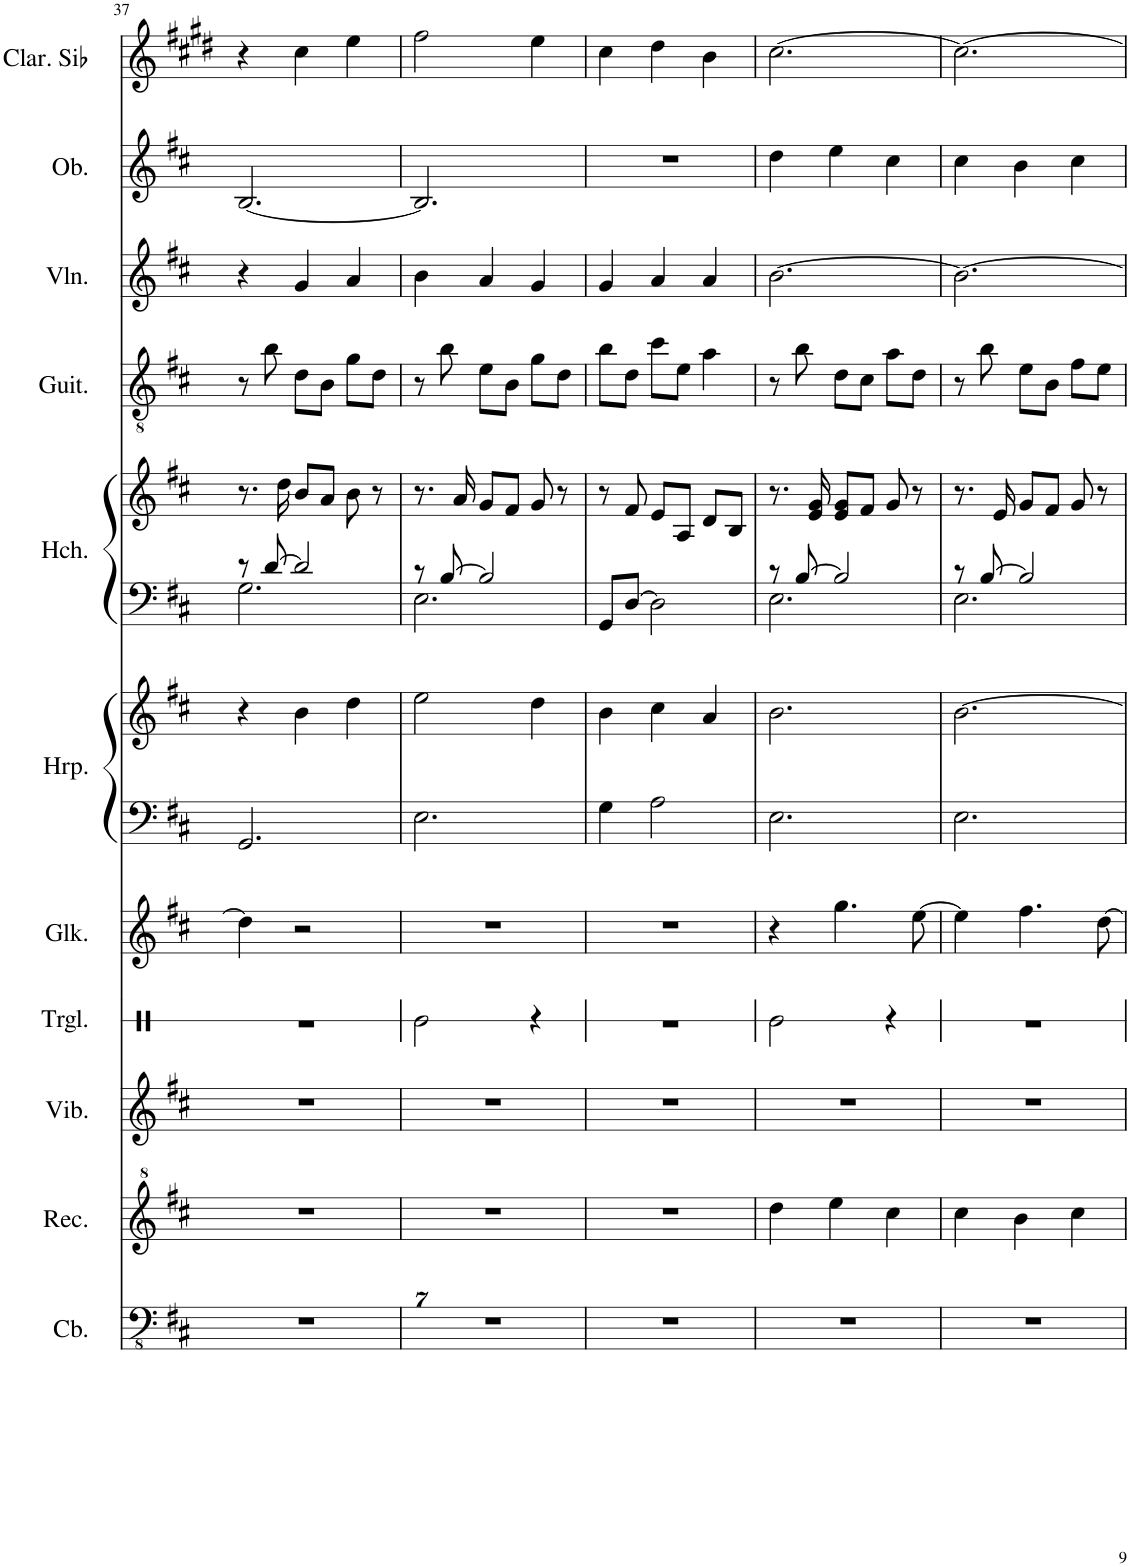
**kern	**kern	**kern	**kern	**kern	**kern	**kern	**kern	**kern	**kern	**kern	**kern	**kern
*part11	*part10	*part9	*part8	*part7	*part6	*part6	*part5	*part5	*part4	*part3	*part2	*part1
*staff13	*staff12	*staff11	*staff10	*staff9	*staff8	*staff7	*staff6	*staff5	*staff4	*staff3	*staff2	*staff1
*I"コントラバス	*I"リコーダー	*I"ビブラフォン	*I"トライアングル	*I"グロッケンシュピール	*I"ハープ	*	*I"ハープシーコード	*	*I"アコースティックギター	*I"ヴァイオリン	*I"オーボエ	*I"Clarinette en Sib
*	*	*	*	*	*	*	*	*	*	*	*	*I'Clar. Sib
!!LO:PB:g=z
*clefFv4	*clefG^2	*clefG2	*clefX	*clefG2	*clefF4	*clefG2	*clefF4	*clefG2	*clefGv2	*clefG2	*clefG2	*clefG2
*Trd7c12	*	*	*	*Trd-14c-24	*	*	*	*	*	*	*	*Trd1c2
*k[f#c#]	*k[f#c#]	*k[f#c#]	*k[]	*k[f#c#]	*k[f#c#]	*k[f#c#]	*k[f#c#]	*k[f#c#]	*k[f#c#]	*k[f#c#]	*k[f#c#]	*k[f#c#g#d#]
*M3/4	*M3/4	*M3/4	*M3/4	*M3/4	*M3/4	*M3/4	*M3/4	*M3/4	*M3/4	*M3/4	*M3/4	*M3/4
=37	=37	=37	=37	=37	=37	=37	=37	=37	=37	=37	=37	=37
*	*	*	*	*	*	*	*^	*	*	*	*	*
2.r	2.r	2.r	2.r	4dd\]	2.GG/	4r	8r	2.G\	8.r	8r	4r	[2.B/	4r
.	.	.	.	.	.	.	[8d/	.	.	8b\	.	.	.
.	.	.	.	.	.	.	.	.	16dd\	.	.	.	.
.	.	.	.	2r	.	4b\	2d/]	.	8b/L	8d\L	4g/	.	4cc#\
.	.	.	.	.	.	.	.	.	8a/J	8B\J	.	.	.
.	.	.	.	.	.	4dd\	.	.	8b\	8g\L	4a/	.	4ee\
.	.	.	.	.	.	.	.	.	8r	8d\J	.	.	.
=38	=38	=38	=38	=38	=38	=38	=38	=38	=38	=38	=38	=38	=38
2.r	2.r	2.r	2Re\	2.r	2.E\	2ee\	8r	2.E\	8.r	8r	4b\	2.B/]	2ff#\
.	.	.	.	.	.	.	[8B/	.	.	8b\	.	.	.
.	.	.	.	.	.	.	.	.	16a/	.	.	.	.
.	.	.	.	.	.	.	2B/]	.	8g/L	8e\L	4a/	.	.
.	.	.	.	.	.	.	.	.	8f#/J	8B\J	.	.	.
.	.	.	4r	.	.	4dd\	.	.	8g/	8g\L	4g/	.	4ee\
.	.	.	.	.	.	.	.	.	8r	8d\J	.	.	.
*	*	*	*	*	*	*	*v	*v	*	*	*	*	*
=39	=39	=39	=39	=39	=39	=39	=39	=39	=39	=39	=39	=39
2.r	2.r	2.r	2.r	2.r	4G\	4b\	8GG/L	8r	8b\L	4g/	2.r	4cc#\
.	.	.	.	.	.	.	[8D/J	8f#/	8d\J	.	.	.
.	.	.	.	.	2A\	4cc#\	2D\]	8e/L	8cc#\L	4a/	.	4dd#\
.	.	.	.	.	.	.	.	8A/J	8e\J	.	.	.
.	.	.	.	.	.	4a/	.	8d/L	4a\	4a/	.	4b\
.	.	.	.	.	.	.	.	8B/J	.	.	.	.
=40	=40	=40	=40	=40	=40	=40	=40	=40	=40	=40	=40	=40
*	*	*	*	*	*	*	*^	*	*	*	*	*
2.r	4ddd\	2.r	2Re\	4r	2.E\	2.b\	8r	2.E\	8.r	8r	[2.b\	4dd\	[2.cc#\
.	.	.	.	.	.	.	[8B/	.	.	8b\	.	.	.
.	.	.	.	.	.	.	.	.	16e/ 16g/	.	.	.	.
.	4eee\	.	.	4.gg\	.	.	2B/]	.	8e/ 8g/L	8d\L	.	4ee\	.
.	.	.	.	.	.	.	.	.	8f#/J	8c#\J	.	.	.
.	4ccc#\	.	4r	.	.	.	.	.	8g/	8a\L	.	4cc#\	.
.	.	.	.	[8ee\	.	.	.	.	8r	8d\J	.	.	.
=41	=41	=41	=41	=41	=41	=41	=41	=41	=41	=41	=41	=41	=41
2.r	4ccc#\	2.r	2.r	4ee\]	2.E\	[2.b\	8r	2.E\	8.r	8r	2.b\_	4cc#\	2.cc#\_
.	.	.	.	.	.	.	[8B/	.	.	8b\	.	.	.
.	.	.	.	.	.	.	.	.	16e/	.	.	.	.
.	4bb\	.	.	4.ff#\	.	.	2B/]	.	8g/L	8e\L	.	4b\	.
.	.	.	.	.	.	.	.	.	8f#/J	8B\J	.	.	.
.	4ccc#\	.	.	.	.	.	.	.	8g/	8f#\L	.	4cc#\	.
.	.	.	.	[8dd\	.	.	.	.	8r	8e\J	.	.	.
*	*	*	*	*	*	*	*v	*v	*	*	*	*	*
=	=	=	=	=	=	=	=	=	=	=	=	=
*-	*-	*-	*-	*-	*-	*-	*-	*-	*-	*-	*-	*-
